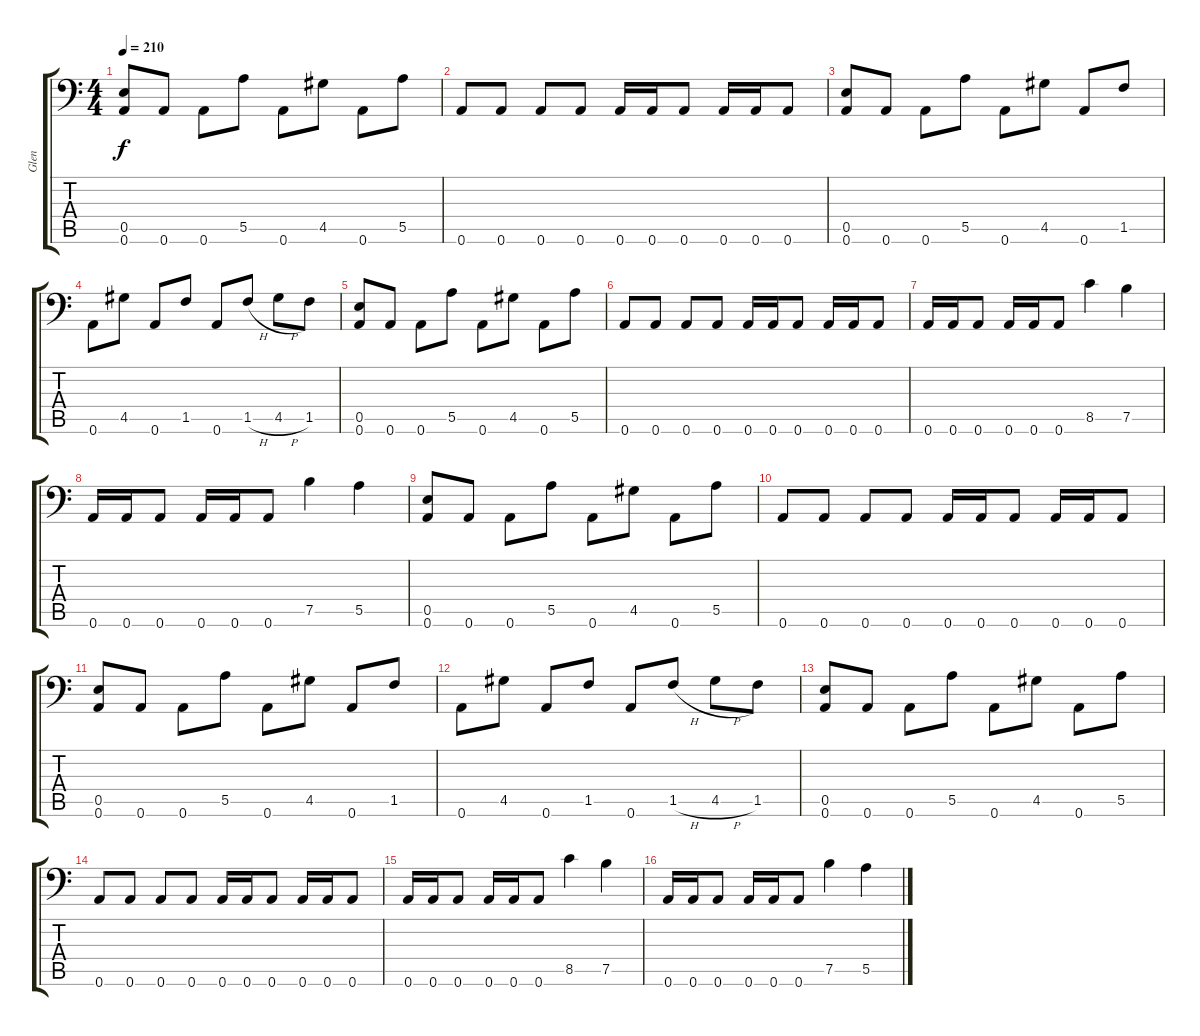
\track ("Glen" "Glen") {instrument distortionguitar}
\staff {score tabs}
\tuning (B3 Gb3 D3 A2 E2 A1) {hide}
\ts (4 4)
\section ("" "")
\tempo 210
\clef f4
\ks c
(0.5 0.6).8{dy f} 0.6.8 0.6.8 5.5.8 0.6.8 4.5.8 0.6.8 5.5.8 |
0.6.8 0.6.8 0.6.8 0.6.8 0.6.16 0.6.16 0.6.8 0.6.16 0.6.16 0.6.8 |
(0.5 0.6).8 0.6.8 0.6.8 5.5.8 0.6.8 4.5.8 0.6.8 1.5.8 |
0.6.8 4.5.8 0.6.8 1.5.8 0.6.8 1.5{h}.8 4.5{h}.8 1.5.8 |
(0.5 0.6).8 0.6.8 0.6.8 5.5.8 0.6.8 4.5.8 0.6.8 5.5.8 |
0.6.8 0.6.8 0.6.8 0.6.8 0.6.16 0.6.16 0.6.8 0.6.16 0.6.16 0.6.8 |
0.6.16 0.6.16 0.6.8 0.6.16 0.6.16 0.6.8 8.5.4 7.5.4 |
0.6.16 0.6.16 0.6.8 0.6.16 0.6.16 0.6.8 7.5.4 5.5.4 |
(0.5 0.6).8 0.6.8 0.6.8 5.5.8 0.6.8 4.5.8 0.6.8 5.5.8 |
0.6.8 0.6.8 0.6.8 0.6.8 0.6.16 0.6.16 0.6.8 0.6.16 0.6.16 0.6.8 |
(0.5 0.6).8 0.6.8 0.6.8 5.5.8 0.6.8 4.5.8 0.6.8 1.5.8 |
0.6.8 4.5.8 0.6.8 1.5.8 0.6.8 1.5{h}.8 4.5{h}.8 1.5.8 |
(0.5 0.6).8 0.6.8 0.6.8 5.5.8 0.6.8 4.5.8 0.6.8 5.5.8 |
0.6.8 0.6.8 0.6.8 0.6.8 0.6.16 0.6.16 0.6.8 0.6.16 0.6.16 0.6.8 |
0.6.16 0.6.16 0.6.8 0.6.16 0.6.16 0.6.8 8.5.4 7.5.4 |
0.6.16 0.6.16 0.6.8 0.6.16 0.6.16 0.6.8 7.5.4 5.5.4
